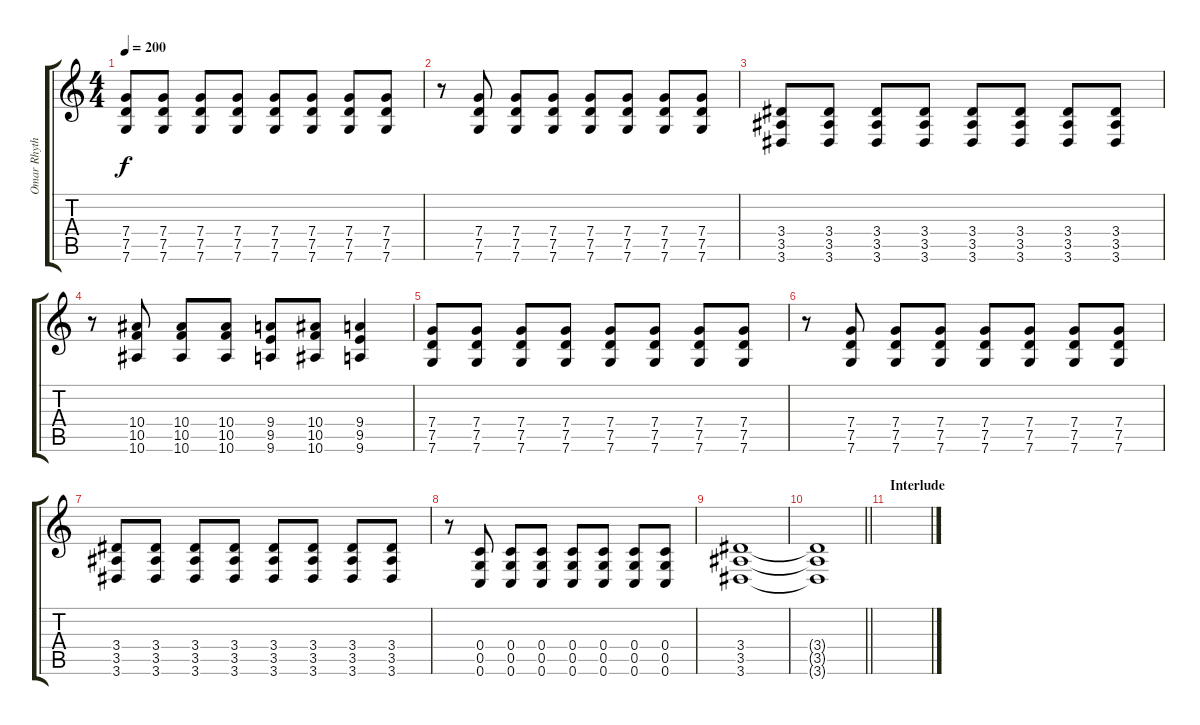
\track ("Omar Rhythm " "Omar Rhyth") {instrument distortionguitar}
\staff {score tabs}
\tuning (D4 A3 F3 C3 G2 C2) {hide}
\ts (4 4)
\tempo 200
\clef g2
\ks c
(7.4 7.5 7.6).8{dy f} (7.4 7.5 7.6).8 (7.4 7.5 7.6).8 (7.4 7.5 7.6).8 (7.4 7.5 7.6).8 (7.4 7.5 7.6).8 (7.4 7.5 7.6).8 (7.4 7.5 7.6).8 |
r.8 (7.4 7.5 7.6).8 (7.4 7.5 7.6).8 (7.4 7.5 7.6).8 (7.4 7.5 7.6).8 (7.4 7.5 7.6).8 (7.4 7.5 7.6).8 (7.4 7.5 7.6).8 |
(3.4 3.5 3.6).8 (3.4 3.5 3.6).8 (3.4 3.5 3.6).8 (3.4 3.5 3.6).8 (3.4 3.5 3.6).8 (3.4 3.5 3.6).8 (3.4 3.5 3.6).8 (3.4 3.5 3.6).8 |
r.8 (10.4 10.5 10.6).8 (10.4 10.5 10.6).8 (10.4 10.5 10.6).8 (9.4 9.5 9.6).8 (10.4 10.5 10.6).8 (9.4 9.5 9.6).4 |
(7.4 7.5 7.6).8 (7.4 7.5 7.6).8 (7.4 7.5 7.6).8 (7.4 7.5 7.6).8 (7.4 7.5 7.6).8 (7.4 7.5 7.6).8 (7.4 7.5 7.6).8 (7.4 7.5 7.6).8 |
r.8 (7.4 7.5 7.6).8 (7.4 7.5 7.6).8 (7.4 7.5 7.6).8 (7.4 7.5 7.6).8 (7.4 7.5 7.6).8 (7.4 7.5 7.6).8 (7.4 7.5 7.6).8 |
(3.4 3.5 3.6).8 (3.4 3.5 3.6).8 (3.4 3.5 3.6).8 (3.4 3.5 3.6).8 (3.4 3.5 3.6).8 (3.4 3.5 3.6).8 (3.4 3.5 3.6).8 (3.4 3.5 3.6).8 |
r.8 (0.4 0.5 0.6).8 (0.4 0.5 0.6).8 (0.4 0.5 0.6).8 (0.4 0.5 0.6).8 (0.4 0.5 0.6).8 (0.4 0.5 0.6).8 (0.4 0.5 0.6).8 |
(3.4 3.5 3.6).1 |
\barLineRight lightlight
(3.4{t} 3.5{t} 3.6{t}).1 |
\section ("" "Interlude")
